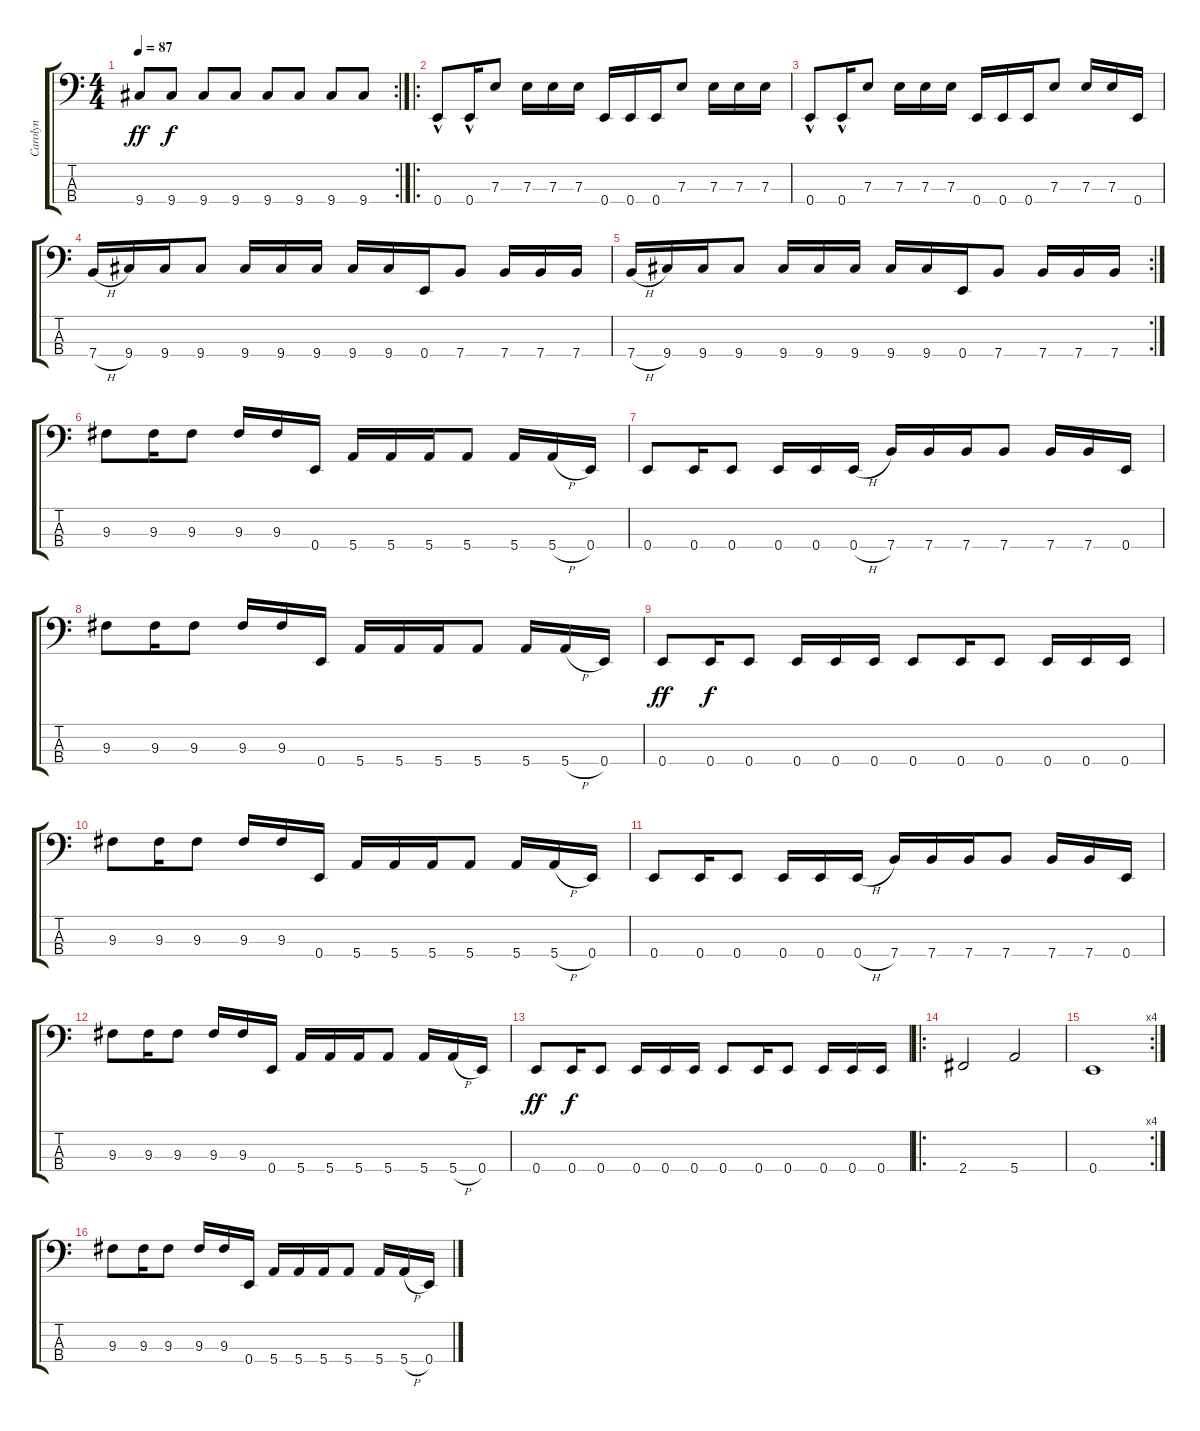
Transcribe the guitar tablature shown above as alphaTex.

\track ("Carolyn" "Carolyn") {instrument electricbasspick}
\staff {score tabs}
\tuning (G2 D2 A1 E1) {hide}
\rc 2
\ts (4 4)
\tempo 87
\clef f4
\ks c
9.4.8{dy ff} 9.4.8{dy f} 9.4.8 9.4.8 9.4.8 9.4.8 9.4.8 9.4.8 |
\ro
0.4{hac}.8 0.4{hac}.16 7.3.8 7.3.16 7.3.16 7.3.16 0.4.16 0.4.16 0.4.16 7.3.8 7.3.16 7.3.16 7.3.16 |
0.4{hac}.8 0.4{hac}.16 7.3.8 7.3.16 7.3.16 7.3.16 0.4.16 0.4.16 0.4.16 7.3.8 7.3.16 7.3.16 0.4.16 |
7.4{h}.16 9.4.16 9.4.16 9.4.8 9.4.16 9.4.16 9.4.16 9.4.16 9.4.16 0.4.16 7.4.8 7.4.16 7.4.16 7.4.16 |
\rc 2
7.4{h}.16 9.4.16 9.4.16 9.4.8 9.4.16 9.4.16 9.4.16 9.4.16 9.4.16 0.4.16 7.4.8 7.4.16 7.4.16 7.4.16 |
9.3.8 9.3.16 9.3.8 9.3.16 9.3.16 0.4.16 5.4.16 5.4.16 5.4.16 5.4.8 5.4.16 5.4{h}.16 0.4.16 |
0.4.8 0.4.16 0.4.8 0.4.16 0.4.16 0.4{h}.16 7.4.16 7.4.16 7.4.16 7.4.8 7.4.16 7.4.16 0.4.16 |
9.3.8 9.3.16 9.3.8 9.3.16 9.3.16 0.4.16 5.4.16 5.4.16 5.4.16 5.4.8 5.4.16 5.4{h}.16 0.4.16 |
0.4.8{dy ff} 0.4.16{dy f} 0.4.8 0.4.16 0.4.16 0.4.16 0.4.8 0.4.16 0.4.8 0.4.16 0.4.16 0.4.16 |
9.3.8 9.3.16 9.3.8 9.3.16 9.3.16 0.4.16 5.4.16 5.4.16 5.4.16 5.4.8 5.4.16 5.4{h}.16 0.4.16 |
0.4.8 0.4.16 0.4.8 0.4.16 0.4.16 0.4{h}.16 7.4.16 7.4.16 7.4.16 7.4.8 7.4.16 7.4.16 0.4.16 |
9.3.8 9.3.16 9.3.8 9.3.16 9.3.16 0.4.16 5.4.16 5.4.16 5.4.16 5.4.8 5.4.16 5.4{h}.16 0.4.16 |
0.4.8{dy ff} 0.4.16{dy f} 0.4.8 0.4.16 0.4.16 0.4.16 0.4.8 0.4.16 0.4.8 0.4.16 0.4.16 0.4.16 |
\ro
2.4.2 5.4.2 |
\rc 4
0.4.1 |
9.3.8 9.3.16 9.3.8 9.3.16 9.3.16 0.4.16 5.4.16 5.4.16 5.4.16 5.4.8 5.4.16 5.4{h}.16 0.4.16
